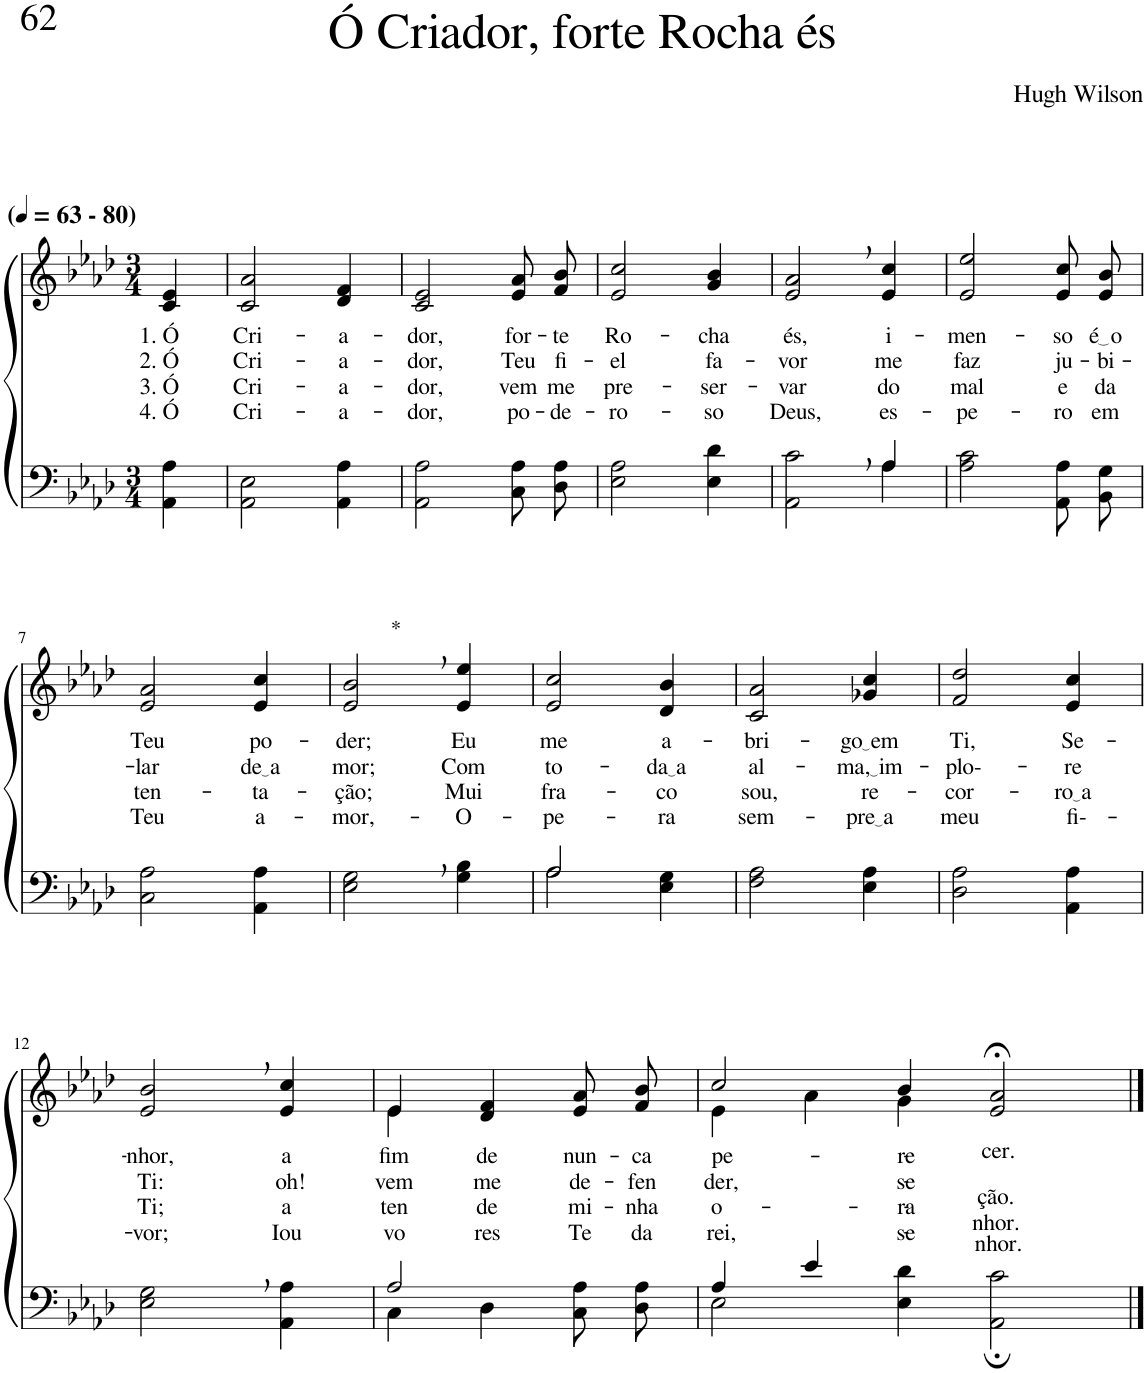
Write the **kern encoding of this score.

**kern	**kern	**text	**text	**text	**text
*part2	*part1	*part1	*part1	*part1	*part1
*staff2	*staff1	*staff1	*staff1	*staff1	*staff1
*I"Parte III e IV	*I"Parte I e II	*	*	*	*
*clefF4	*clefG2	*	*	*	*
*k[b-e-a-d-]	*k[b-e-a-d-]	*	*	*	*
*M3/4	*M3/4	*	*	*	*
*MM63	*MM63	*	*	*	*
=1	=1	=1	=1	=1	=1
!	!LO:TX:a:B:t=(	!	!	!	!
!	!LO:TX:a:B:t=- 80)	!	!	!	!
!	!	!LO:LY:b	!LO:LY:b	!LO:LY:b	!LO:LY:b
4AA-\ 4A-\	4c/ 4e-/	1. Ó	2. Ó	3. Ó	4. Ó
=2	=2	=2	=2	=2	=2
!	!	!LO:LY:b	!LO:LY:b	!LO:LY:b	!LO:LY:b
2AA-\ 2E-\	2c/ 2a-/	Cri-	Cri-	Cri-	Cri-
!	!	!LO:LY:b	!LO:LY:b	!LO:LY:b	!LO:LY:b
4AA-\ 4A-\	4d-/ 4f/	-a-	-a-	-a-	-a-
=3	=3	=3	=3	=3	=3
!	!	!LO:LY:b	!LO:LY:b	!LO:LY:b	!LO:LY:b
2AA-\ 2A-\	2c/ 2e-/	-dor,	-dor,	-dor,	-dor,
!	!	!LO:LY:b	!LO:LY:b	!LO:LY:b	!LO:LY:b
8C\ 8A-\L	8e-/ 8a-/L	for-	Teu	vem	po-
!	!	!LO:LY:b	!LO:LY:b	!LO:LY:b	!LO:LY:b
8D-\ 8A-\J	8f/ 8b-/J	-te	fi-	me	-de-
=4	=4	=4	=4	=4	=4
!	!	!LO:LY:b	!LO:LY:b	!LO:LY:b	!LO:LY:b
2E-\ 2A-\	2e-/ 2cc/	Ro-	-el	pre-	-ro-
!	!	!LO:LY:b	!LO:LY:b	!LO:LY:b	!LO:LY:b
4E-\ 4d-\	4g/ 4b-/	-cha	fa-	-ser-	-so
=5	=5	=5	=5	=5	=5
*^	*	*	*	*	*
!	!	!	!LO:LY:b	!LO:LY:b	!LO:LY:b	!LO:LY:b
2ryy	2AA-\ 2c\	2e-/, 2a-/,	és,	-vor	-var	Deus,
!	!	!	!LO:LY:b	!LO:LY:b	!LO:LY:b	!LO:LY:b
4A-/	4A-\	4e-/ 4cc/	i-	me	do	es-
=6	=6	=6	=6	=6	=6	=6
!	!	!	!LO:LY:b	!LO:LY:b	!LO:LY:b	!LO:LY:b
*v	*v	*	*	*	*	*
2A-\ 2c\	2e-/ 2ee-/	-men-	faz	mal	-pe-
!	!	!LO:LY:b	!LO:LY:b	!LO:LY:b	!LO:LY:b
8AA-\ 8A-\L	8e-/ 8cc/L	-so	ju-	e	-ro
!	!	!LO:LY:b	!LO:LY:b	!LO:LY:b	!LO:LY:b
8BB-\ 8G\J	8e-/ 8b-/J	é o	-bi-	da	em
!!LO:LB:g=z
=7	=7	=7	=7	=7	=7
!	!	!LO:LY:b	!LO:LY:b	!LO:LY:b	!LO:LY:b
2C\ 2A-\	2e-/ 2a-/	Teu	-lar	ten-	Teu
!	!	!LO:LY:b	!LO:LY:b	!LO:LY:b	!LO:LY:b
4AA-\ 4A-\	4e-/ 4cc/	po-	de a	-ta-	a-
=8	=8	=8	=8	=8	=8
!	!LO:TX:a:t=*	!	!	!	!
!	!	!LO:LY:b	!LO:LY:b	!LO:LY:b	!LO:LY:b
2E-\, 2G\,	2e-/, 2b-/,	-der;	mor;	-ção;	-mor,-
!	!	!LO:LY:b	!LO:LY:b	!LO:LY:b	!LO:LY:b
4G\ 4B-\	4e-/ 4ee-/	Eu	Com	Mui	-O-
=9	=9	=9	=9	=9	=9
*^	*	*	*	*	*
!	!	!	!LO:LY:b	!LO:LY:b	!LO:LY:b	!LO:LY:b
2A-/	2A-\	2e-/ 2cc/	me	to-	fra-	-pe-
!	!	!	!LO:LY:b	!LO:LY:b	!LO:LY:b	!LO:LY:b
4ryy	4E-\ 4G\	4d-/ 4b-/	a-	da a	-co	-ra
=10	=10	=10	=10	=10	=10	=10
!	!	!	!LO:LY:b	!LO:LY:b	!LO:LY:b	!LO:LY:b
*v	*v	*	*	*	*	*
2F\ 2A-\	2c/ 2a-/	-bri-	al-	sou,	sem-
!	!	!LO:LY:b	!LO:LY:b	!LO:LY:b	!LO:LY:b
4E-\ 4A-\	4g-X/ 4cc/	go em	ma, im	re-	pre a
=11	=11	=11	=11	=11	=11
!	!	!LO:LY:b	!LO:LY:b	!LO:LY:b	!LO:LY:b
2D-\ 2A-\	2f/ 2dd-/	Ti,	-plo--	-cor-	meu
!	!	!LO:LY:b	!LO:LY:b	!LO:LY:b	!LO:LY:b
4AA-\ 4A-\	4e-/ 4cc/	Se-	-re	ro a	fi--
!!LO:LB:g=z
=12	=12	=12	=12	=12	=12
!	!	!LO:LY:b	!LO:LY:b	!LO:LY:b	!LO:LY:b
2E-\, 2G\,	2e-/, 2b-/,	-nhor,	Ti:	Ti;	-vor;
!	!	!LO:LY:b	!LO:LY:b	!LO:LY:b	!LO:LY:b
4AA-\ 4A-\	4e-/ 4cc/	a	oh!	a-	Iou-
=13	=13	=13	=13	=13	=13
*^	*^	*	*	*	*
!	!	!	!	!LO:LY:b	!LO:LY:b	!LO:LY:b	!LO:LY:b
2A-/	4C\	4e-/	4e-\	fim	vem	-ten-	-vo-
!	!	!	!	!LO:LY:b	!LO:LY:b	!LO:LY:b	!LO:LY:b
.	4D-\	4d-/ 4f/	2ryy	de	me	-de	-res
!	!	!	!	!LO:LY:b	!LO:LY:b	!LO:LY:b	!LO:LY:b
4ryy	8C\ 8A-\L	8e-/ 8a-/L	.	nun-	de-	mi-	Te
!	!	!	!	!LO:LY:b	!LO:LY:b	!LO:LY:b	!LO:LY:b
.	8D-\ 8A-\J	8f/ 8b-/J	.	-ca	-fen-	-nha	da-
=14	=14	=14	=14	=14	=14	=14	=14
!	!	!	!	!LO:LY:b	!LO:LY:b	!LO:LY:b	!LO:LY:b
2E-\	4A-/	2cc/	4e-\	pe-	-der,	o-	-rei,
.	4e-/	.	4a-\	.	.	.	.
!	!	!	!	!LO:LY:b	!LO:LY:b	!LO:LY:b	!LO:LY:b
4E-\ 4d-\	4ryy	4b-/	4g\	-re-	se-	-ra-	se-
=15-	=15-	=15-	=15-	=15-	=15-	=15-	=15-
!	!	!LO:TX:b:t=cer.	!	!	!	!	!
!	!	!LO:TX:b:t=ção.	!	!	!	!	!
!	!	!LO:TX:b:t=nhor.	!	!	!	!	!
!	!	!LO:TX:b:t=nhor.	!	!	!	!	!
*v	*v	*	*	*	*	*	*
*	*v	*v	*	*	*	*
2AA-\; 2c\;	2e-/;< 2a-/;<	.	.	.	.
==	==	==	==	==	==
*-	*-	*-	*-	*-	*-
